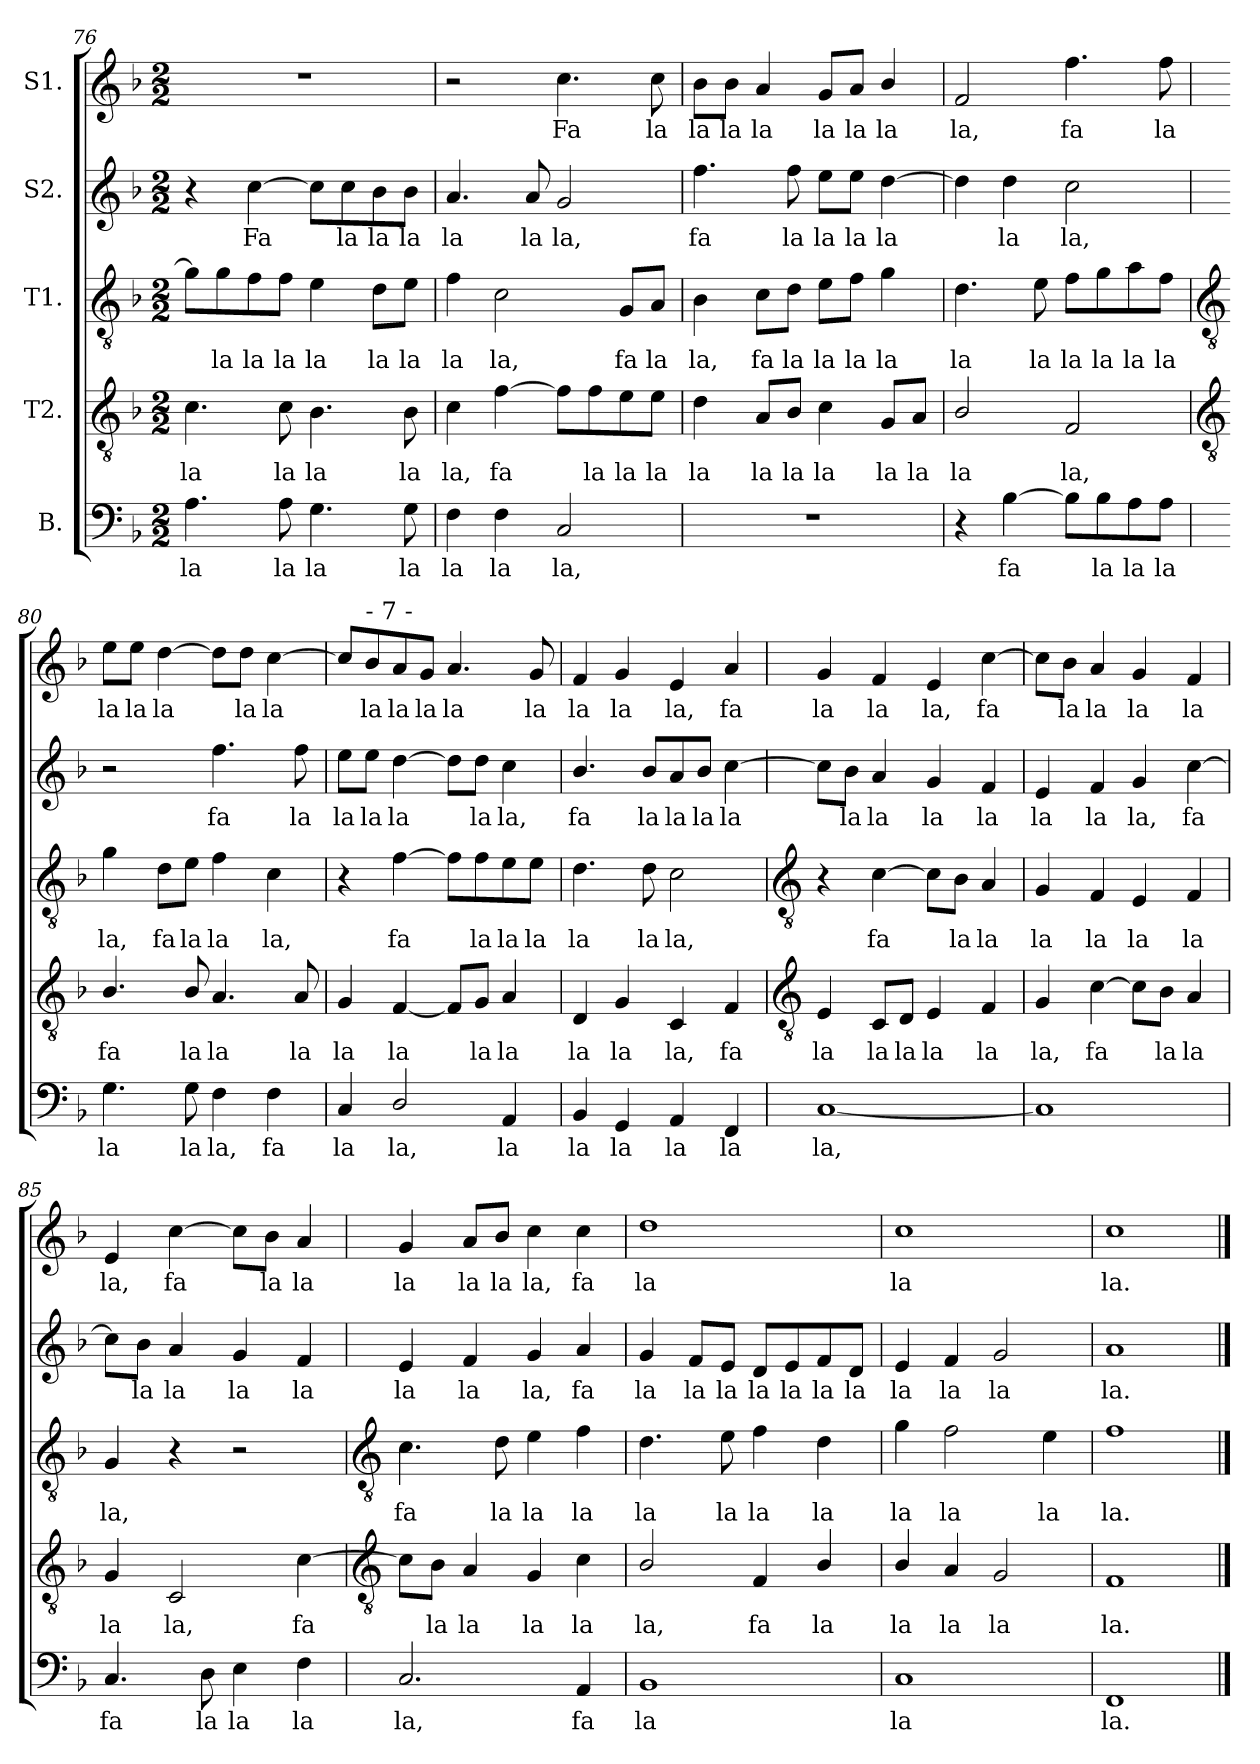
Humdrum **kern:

**kern	**text	**kern	**text	**kern	**text	**kern	**text	**kern	**text
*part5	*part5	*part4	*part4	*part3	*part3	*part2	*part2	*part1	*part1
*staff5	*staff5	*staff4	*staff4	*staff3	*staff3	*staff2	*staff2	*staff1	*staff1
*I"B.	*	*I"T2.	*	*I"T1.	*	*I"S2.	*	*I"S1.	*
!!LO:LB:g=z
*clefF4	*	*clefGv2	*	*clefGv2	*	*clefG2	*	*clefG2	*
*k[b-]	*	*k[b-]	*	*k[b-]	*	*k[b-]	*	*k[b-]	*
*F:	*	*F:	*	*F:	*	*F:	*	*F:	*
*M2/2	*	*M2/2	*	*M2/2	*	*M2/2	*	*M2/2	*
=76	=76	=76	=76	=76	=76	=76	=76	=76	=76
!	!LO:LY:b	!	!LO:LY:b	!	!	!	!	!	!
4.A	la	4.c	la	8gL]	.	4r	.	1r	.
!	!	!	!	!	!LO:LY:b	!	!	!	!
.	.	.	.	8g	la	.	.	.	.
!	!	!	!	!	!LO:LY:b	!	!LO:LY:b	!	!
.	.	.	.	8f	la	[4cc	Fa	.	.
!	!LO:LY:b	!	!LO:LY:b	!	!LO:LY:b	!	!	!	!
8A	la	8c	la	8fJ	la	.	.	.	.
!	!LO:LY:b	!	!LO:LY:b	!	!LO:LY:b	!	!	!	!
4.G	la	4.B-	la	4e	la	8ccL]	.	.	.
!	!	!	!	!	!	!	!LO:LY:b	!	!
.	.	.	.	.	.	8cc	la	.	.
!	!	!	!	!	!LO:LY:b	!	!LO:LY:b	!	!
.	.	.	.	8dL	la	8b-	la	.	.
!	!LO:LY:b	!	!LO:LY:b	!	!LO:LY:b	!	!LO:LY:b	!	!
8G	la	8B-	la	8eJ	la	8b-J	la	.	.
=77	=77	=77	=77	=77	=77	=77	=77	=77	=77
!	!LO:LY:b	!	!LO:LY:b	!	!LO:LY:b	!	!LO:LY:b	!	!
4F	la	4c	la,	4f	la	4.a	la	2r	.
!	!LO:LY:b	!	!LO:LY:b	!	!LO:LY:b	!	!	!	!
4F	la	[4f	fa	2c	la,	.	.	.	.
!	!	!	!	!	!	!	!LO:LY:b	!	!
.	.	.	.	.	.	8a	la	.	.
!	!LO:LY:b	!	!	!	!	!	!LO:LY:b	!	!LO:LY:b
2C	la,	8fL]	.	.	.	2g	la,	4.cc	Fa
!	!	!	!LO:LY:b	!	!	!	!	!	!
.	.	8f	la	.	.	.	.	.	.
!	!	!	!LO:LY:b	!	!LO:LY:b	!	!	!	!
.	.	8e	la	8GL	fa	.	.	.	.
!	!	!	!LO:LY:b	!	!LO:LY:b	!	!	!	!LO:LY:b
.	.	8eJ	la	8AJ	la	.	.	8cc	la
=78	=78	=78	=78	=78	=78	=78	=78	=78	=78
!	!	!	!LO:LY:b	!	!LO:LY:b	!	!LO:LY:b	!	!LO:LY:b
1r	.	4d	la	4B-	la,	4.ff	fa	8b-L	la
!	!	!	!	!	!	!	!	!	!LO:LY:b
.	.	.	.	.	.	.	.	8b-J	la
!	!	!	!LO:LY:b	!	!LO:LY:b	!	!	!	!LO:LY:b
.	.	8AL	la	8cL	fa	.	.	4a	la
!	!	!	!LO:LY:b	!	!LO:LY:b	!	!LO:LY:b	!	!
.	.	8B-J	la	8dJ	la	8ff	la	.	.
!	!	!	!LO:LY:b	!	!LO:LY:b	!	!LO:LY:b	!	!LO:LY:b
.	.	4c	la	8eL	la	8eeL	la	8gL	la
!	!	!	!	!	!LO:LY:b	!	!LO:LY:b	!	!LO:LY:b
.	.	.	.	8fJ	la	8eeJ	la	8aJ	la
!	!	!	!LO:LY:b	!	!LO:LY:b	!	!LO:LY:b	!	!LO:LY:b
.	.	8GL	la	4g	la	[4dd	la	4b-/	la
!	!	!	!LO:LY:b	!	!	!	!	!	!
.	.	8AJ	la	.	.	.	.	.	.
=79	=79	=79	=79	=79	=79	=79	=79	=79	=79
!	!	!	!LO:LY:b	!	!LO:LY:b	!	!	!	!LO:LY:b
4r	.	2B-/	la	4.d	la	4dd]	.	2f	la,
!	!LO:LY:b	!	!	!	!	!	!LO:LY:b	!	!
[4B-	fa	.	.	.	.	4dd	la	.	.
!	!	!	!	!	!LO:LY:b	!	!	!	!
.	.	.	.	8e	la	.	.	.	.
!	!	!	!LO:LY:b	!	!LO:LY:b	!	!LO:LY:b	!	!LO:LY:b
8B-L]	.	2F	la,	8fL	la	2cc	la,	4.ff	fa
!	!LO:LY:b	!	!	!	!LO:LY:b	!	!	!	!
8B-	la	.	.	8g	la	.	.	.	.
!	!LO:LY:b	!	!	!	!LO:LY:b	!	!	!	!
8A	la	.	.	8a	la	.	.	.	.
!	!LO:LY:b	!	!	!	!LO:LY:b	!	!	!	!LO:LY:b
8AJ	la	.	.	8fJ	la	.	.	8ff	la
!!LO:LB:g=z
=80	=80	=80	=80	=80	=80	=80	=80	=80	=80
*	*	*clefGv2	*	*clefGv2	*	*	*	*	*
!	!LO:LY:b	!	!LO:LY:b	!	!LO:LY:b	!	!	!	!LO:LY:b
4.G	la	4.B-/	fa	4g	la,	2r	.	8eeL	la
!	!	!	!	!	!	!	!	!	!LO:LY:b
.	.	.	.	.	.	.	.	8eeJ	la
!	!	!	!	!	!LO:LY:b	!	!	!	!LO:LY:b
.	.	.	.	8dL	fa	.	.	[4dd	la
!	!LO:LY:b	!	!LO:LY:b	!	!LO:LY:b	!	!	!	!
8G	la	8B-/	la	8eJ	la	.	.	.	.
!	!LO:LY:b	!	!LO:LY:b	!	!LO:LY:b	!	!LO:LY:b	!	!
4F	la,	4.A/	la	4f	la	4.ff	fa	8ddL]	.
!	!	!	!	!	!	!	!	!	!LO:LY:b
.	.	.	.	.	.	.	.	8ddJ	la
!	!LO:LY:b	!	!	!	!LO:LY:b	!	!	!	!LO:LY:b
4F	fa	.	.	4c	la,	.	.	[4cc	la
!	!	!	!LO:LY:b	!	!	!	!LO:LY:b	!	!
.	.	8A	la	.	.	8ff	la	.	.
=81	=81	=81	=81	=81	=81	=81	=81	=81	=81
!	!LO:LY:b	!	!LO:LY:b	!	!	!	!LO:LY:b	!	!
4C	la	4G	la	4r	.	8eeL	la	8ccL]	.
!	!	!	!	!	!	!	!	!LO:TX:a:t=- 7 -	!
!	!	!	!	!	!	!	!LO:LY:b	!	!LO:LY:b
.	.	.	.	.	.	8eeJ	la	8b-	la
!	!LO:LY:b	!	!LO:LY:b	!	!LO:LY:b	!	!LO:LY:b	!	!LO:LY:b
2D/	la,	[4F	la	[4f	fa	[4dd	la	8a	la
!	!	!	!	!	!	!	!	!	!LO:LY:b
.	.	.	.	.	.	.	.	8gJ	la
!	!	!	!	!	!	!	!	!	!LO:LY:b
.	.	8FL]	.	8fL]	.	8ddL]	.	4.a	la
!	!	!	!LO:LY:b	!	!LO:LY:b	!	!LO:LY:b	!	!
.	.	8GJ	la	8f	la	8ddJ	la	.	.
!	!LO:LY:b	!	!LO:LY:b	!	!LO:LY:b	!	!LO:LY:b	!	!
4AA	la	4A	la	8e	la	4cc	la,	.	.
!	!	!	!	!	!LO:LY:b	!	!	!	!LO:LY:b
.	.	.	.	8eJ	la	.	.	8g	la
=82	=82	=82	=82	=82	=82	=82	=82	=82	=82
!	!LO:LY:b	!	!LO:LY:b	!	!LO:LY:b	!	!LO:LY:b	!	!LO:LY:b
4BB-	la	4D	la	4.d	la	4.b-/	fa	4f	la
!	!LO:LY:b	!	!LO:LY:b	!	!	!	!	!	!LO:LY:b
4GG	la	4G	la	.	.	.	.	4g	la
!	!	!	!	!	!LO:LY:b	!	!LO:LY:b	!	!
.	.	.	.	8d	la	8b-L	la	.	.
!	!LO:LY:b	!	!LO:LY:b	!	!LO:LY:b	!	!LO:LY:b	!	!LO:LY:b
4AA	la	4C	la,	2c	la,	8a	la	4e	la,
!	!	!	!	!	!	!	!LO:LY:b	!	!
.	.	.	.	.	.	8b-J	la	.	.
!	!LO:LY:b	!	!LO:LY:b	!	!	!	!LO:LY:b	!	!LO:LY:b
4FF	la	4F	fa	.	.	[4cc	la	4a	fa
!!LO:LB:g=z
=83	=83	=83	=83	=83	=83	=83	=83	=83	=83
*	*	*clefGv2	*	*clefGv2	*	*	*	*	*
!	!LO:LY:b	!	!LO:LY:b	!	!	!	!	!	!LO:LY:b
[1C	la,	4E	la	4r	.	8ccL]	.	4g	la
!	!	!	!	!	!	!	!LO:LY:b	!	!
.	.	.	.	.	.	8b-J	la	.	.
!	!	!	!LO:LY:b	!	!LO:LY:b	!	!LO:LY:b	!	!LO:LY:b
.	.	8CL	la	[4c	fa	4a	la	4f	la
!	!	!	!LO:LY:b	!	!	!	!	!	!
.	.	8DJ	la	.	.	.	.	.	.
!	!	!	!LO:LY:b	!	!	!	!LO:LY:b	!	!LO:LY:b
.	.	4E	la	8cL]	.	4g	la	4e	la,
!	!	!	!	!	!LO:LY:b	!	!	!	!
.	.	.	.	8B-J	la	.	.	.	.
!	!	!	!LO:LY:b	!	!LO:LY:b	!	!LO:LY:b	!	!LO:LY:b
.	.	4F	la	4A	la	4f	la	[4cc	fa
=84	=84	=84	=84	=84	=84	=84	=84	=84	=84
!	!	!	!LO:LY:b	!	!LO:LY:b	!	!LO:LY:b	!	!
1C]	.	4G	la,	4G	la	4e	la	8ccL]	.
!	!	!	!	!	!	!	!	!	!LO:LY:b
.	.	.	.	.	.	.	.	8b-J	la
!	!	!	!LO:LY:b	!	!LO:LY:b	!	!LO:LY:b	!	!LO:LY:b
.	.	[4c	fa	4F	la	4f	la	4a	la
!	!	!	!	!	!LO:LY:b	!	!LO:LY:b	!	!LO:LY:b
.	.	8cL]	.	4E	la	4g	la,	4g	la
!	!	!	!LO:LY:b	!	!	!	!	!	!
.	.	8B-J	la	.	.	.	.	.	.
!	!	!	!LO:LY:b	!	!LO:LY:b	!	!LO:LY:b	!	!LO:LY:b
.	.	4A	la	4F	la	[4cc	fa	4f	la
=85	=85	=85	=85	=85	=85	=85	=85	=85	=85
!	!LO:LY:b	!	!LO:LY:b	!	!LO:LY:b	!	!	!	!LO:LY:b
4.C	fa	4G	la	4G	la,	8ccL]	.	4e	la,
!	!	!	!	!	!	!	!LO:LY:b	!	!
.	.	.	.	.	.	8b-J	la	.	.
!	!	!	!LO:LY:b	!	!	!	!LO:LY:b	!	!LO:LY:b
.	.	2C	la,	4r	.	4a	la	[4cc	fa
!	!LO:LY:b	!	!	!	!	!	!	!	!
8D	la	.	.	.	.	.	.	.	.
!	!LO:LY:b	!	!	!	!	!	!LO:LY:b	!	!
4E	la	.	.	2r	.	4g	la	8ccL]	.
!	!	!	!	!	!	!	!	!	!LO:LY:b
.	.	.	.	.	.	.	.	8b-J	la
!	!LO:LY:b	!	!LO:LY:b	!	!	!	!LO:LY:b	!	!LO:LY:b
4F	la	[4c	fa	.	.	4f	la	4a	la
!!LO:LB:g=z
=86	=86	=86	=86	=86	=86	=86	=86	=86	=86
*	*	*clefGv2	*	*clefGv2	*	*	*	*	*
!	!LO:LY:b	!	!	!	!LO:LY:b	!	!LO:LY:b	!	!LO:LY:b
2.C	la,	8cL]	.	4.c	fa	4e	la	4g	la
!	!	!	!LO:LY:b	!	!	!	!	!	!
.	.	8B-J	la	.	.	.	.	.	.
!	!	!	!LO:LY:b	!	!	!	!LO:LY:b	!	!LO:LY:b
.	.	4A	la	.	.	4f	la	8aL	la
!	!	!	!	!	!LO:LY:b	!	!	!	!LO:LY:b
.	.	.	.	8d	la	.	.	8b-J	la
!	!	!	!LO:LY:b	!	!LO:LY:b	!	!LO:LY:b	!	!LO:LY:b
.	.	4G	la	4e	la	4g	la,	4cc	la,
!	!LO:LY:b	!	!LO:LY:b	!	!LO:LY:b	!	!LO:LY:b	!	!LO:LY:b
4AA	fa	4c	la	4f	la	4a	fa	4cc	fa
=87	=87	=87	=87	=87	=87	=87	=87	=87	=87
!	!LO:LY:b	!	!LO:LY:b	!	!LO:LY:b	!	!LO:LY:b	!	!LO:LY:b
1BB-	la	2B-/	la,	4.d	la	4g	la	1dd	la
!	!	!	!	!	!	!	!LO:LY:b	!	!
.	.	.	.	.	.	8fL	la	.	.
!	!	!	!	!	!LO:LY:b	!	!LO:LY:b	!	!
.	.	.	.	8e	la	8eJ	la	.	.
!	!	!	!LO:LY:b	!	!LO:LY:b	!	!LO:LY:b	!	!
.	.	4F	fa	4f	la	8dL	la	.	.
!	!	!	!	!	!	!	!LO:LY:b	!	!
.	.	.	.	.	.	8e	la	.	.
!	!	!	!LO:LY:b	!	!LO:LY:b	!	!LO:LY:b	!	!
.	.	4B-/	la	4d	la	8f	la	.	.
!	!	!	!	!	!	!	!LO:LY:b	!	!
.	.	.	.	.	.	8dJ	la	.	.
=88	=88	=88	=88	=88	=88	=88	=88	=88	=88
!	!LO:LY:b	!	!LO:LY:b	!	!LO:LY:b	!	!LO:LY:b	!	!LO:LY:b
1C	la	4B-/	la	4g	la	4e	la	1cc	la
!	!	!	!LO:LY:b	!	!LO:LY:b	!	!LO:LY:b	!	!
.	.	4A	la	2f	la	4f	la	.	.
!	!	!	!LO:LY:b	!	!	!	!LO:LY:b	!	!
.	.	2G	la	.	.	2g	la	.	.
!	!	!	!	!	!LO:LY:b	!	!	!	!
.	.	.	.	4e	la	.	.	.	.
=89	=89	=89	=89	=89	=89	=89	=89	=89	=89
!	!LO:LY:b	!	!LO:LY:b	!	!LO:LY:b	!	!LO:LY:b	!	!LO:LY:b
1FF	la.	1F	la.	1f	la.	1a	la.	1cc	la.
==	==	==	==	==	==	==	==	==	==
*-	*-	*-	*-	*-	*-	*-	*-	*-	*-
